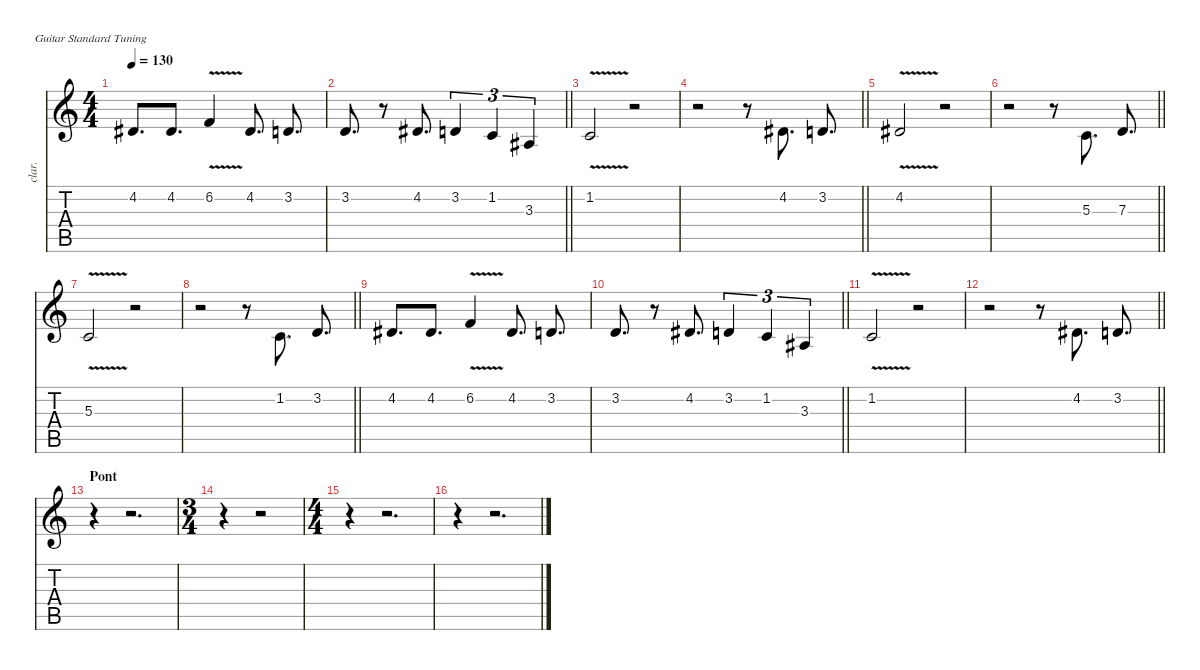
\defaultSystemsLayout 4
\hideDynamics
\bracketExtendMode nobrackets
\track ("Chant" "clar.") {mute instrument clarinet}
\staff {score tabs}
\tuning (E4 B3 G3 D3 A2 E2)
\ts (4 4)
\tempo 130
\clef g2
\ks c
4.2{acc #}.8{d dy f beam Up} 4.2{acc #}.8{d beam Up} 6.2{v}.4{beam Up} 4.2{acc #}.8{d beam Up} 3.2.8{d beam Up} |
\barLineRight lightlight
3.2.8{d beam Up} r.8{beam Up} 4.2{acc #}.8{d beam Up} 3.2.4{tu (3 2) beam Up} 1.2.4{tu (3 2) beam Up} 3.3{acc #}.4{tu (3 2) beam Up} |
1.2{v}.2{beam Up} r.2{beam Up} |
\barLineRight lightlight
r.2{beam Down} r.8{beam Down} 4.2{acc #}.8{d beam Up} 3.2.8{d beam Up} |
4.2{v acc #}.2{beam Up} r.2{beam Up} |
\barLineRight lightlight
r.2{beam Down} r.8{beam Down} 5.3.8{d beam Up} 7.3.8{d beam Up} |
5.3{v}.2{beam Up} r.2{beam Up} |
\barLineRight lightlight
r.2{beam Down} r.8{beam Down} 1.2.8{d beam Up} 3.2.8{d beam Up} |
4.2{acc #}.8{d beam Up} 4.2{acc #}.8{d beam Up} 6.2{v}.4{beam Up} 4.2{acc #}.8{d beam Up} 3.2.8{d beam Up} |
\barLineRight lightlight
3.2.8{d beam Up} r.8{beam Up} 4.2{acc #}.8{d beam Up} 3.2.4{tu (3 2) beam Up} 1.2.4{tu (3 2) beam Up} 3.3{acc #}.4{tu (3 2) beam Up} |
1.2{v}.2{beam Up} r.2{beam Up} |
\barLineRight lightlight
r.2{beam Down} r.8{beam Down} 4.2{acc #}.8{d beam Up} 3.2.8{d beam Up} |
\section ("" "Pont")
r.4{beam Down} r.2{d beam Down} |
\ts (3 4)
\beaming (8 2 2 2)
r.4{beam Down} r.2{beam Down} |
\ts (4 4)
\beaming (8 2 2 2 2)
r.4{beam Down} r.2{d beam Down} |
r.4{beam Down} r.2{d beam Down}
